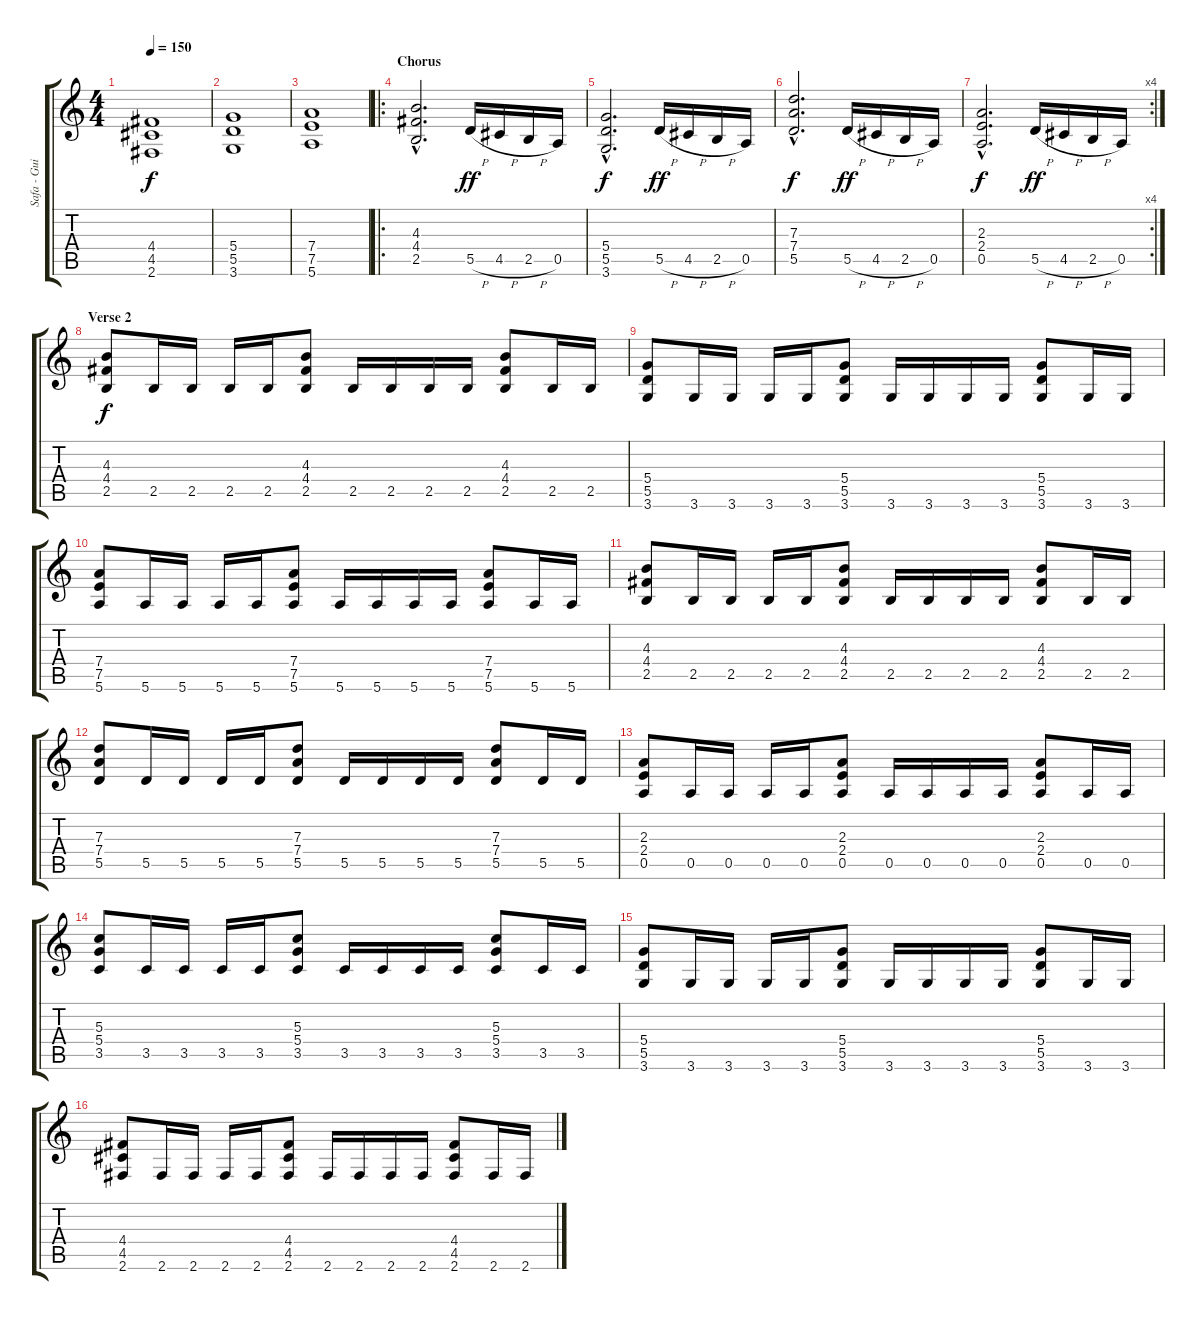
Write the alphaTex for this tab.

\track ("Safa - Guitar" "Safa - Gui") {instrument distortionguitar}
\staff {score tabs}
\tuning (E4 B3 G3 D3 A2 E2) {hide}
\ts (4 4)
\tempo 150
\clef g2
\ks c
(4.4 4.5 2.6).1{dy f} |
(5.4 5.5 3.6).1 |
(7.4 7.5 5.6).1 |
\ro
\section ("" "Chorus")
(4.3{hac} 4.4{hac} 2.5{hac}).2{d} 5.5{h}.16{dy ff} 4.5{h}.16 2.5{h}.16 0.5.16 |
(5.4{hac} 5.5{hac} 3.6{hac}).2{d dy f} 5.5{h}.16{dy ff} 4.5{h}.16 2.5{h}.16 0.5.16 |
(7.3{hac} 7.4{hac} 5.5{hac}).2{d dy f} 5.5{h}.16{dy ff} 4.5{h}.16 2.5{h}.16 0.5.16 |
\rc 4
(2.3{hac} 2.4{hac} 0.5{hac}).2{d dy f} 5.5{h}.16{dy ff} 4.5{h}.16 2.5{h}.16 0.5.16 |
\section ("" "Verse 2")
(4.3 4.4 2.5).8{dy f} 2.5.16 2.5.16 2.5.16 2.5.16 (4.3 4.4 2.5).8 2.5.16 2.5.16 2.5.16 2.5.16 (4.3 4.4 2.5).8 2.5.16 2.5.16 |
(5.4 5.5 3.6).8 3.6.16 3.6.16 3.6.16 3.6.16 (5.4 5.5 3.6).8 3.6.16 3.6.16 3.6.16 3.6.16 (5.4 5.5 3.6).8 3.6.16 3.6.16 |
(7.4 7.5 5.6).8 5.6.16 5.6.16 5.6.16 5.6.16 (7.4 7.5 5.6).8 5.6.16 5.6.16 5.6.16 5.6.16 (7.4 7.5 5.6).8 5.6.16 5.6.16 |
(4.3 4.4 2.5).8 2.5.16 2.5.16 2.5.16 2.5.16 (4.3 4.4 2.5).8 2.5.16 2.5.16 2.5.16 2.5.16 (4.3 4.4 2.5).8 2.5.16 2.5.16 |
(7.3 7.4 5.5).8 5.5.16 5.5.16 5.5.16 5.5.16 (7.3 7.4 5.5).8 5.5.16 5.5.16 5.5.16 5.5.16 (7.3 7.4 5.5).8 5.5.16 5.5.16 |
(2.3 2.4 0.5).8 0.5.16 0.5.16 0.5.16 0.5.16 (2.3 2.4 0.5).8 0.5.16 0.5.16 0.5.16 0.5.16 (2.3 2.4 0.5).8 0.5.16 0.5.16 |
(5.3 5.4 3.5).8 3.5.16 3.5.16 3.5.16 3.5.16 (5.3 5.4 3.5).8 3.5.16 3.5.16 3.5.16 3.5.16 (5.3 5.4 3.5).8 3.5.16 3.5.16 |
(5.4 5.5 3.6).8 3.6.16 3.6.16 3.6.16 3.6.16 (5.4 5.5 3.6).8 3.6.16 3.6.16 3.6.16 3.6.16 (5.4 5.5 3.6).8 3.6.16 3.6.16 |
(4.4 4.5 2.6).8 2.6.16 2.6.16 2.6.16 2.6.16 (4.4 4.5 2.6).8 2.6.16 2.6.16 2.6.16 2.6.16 (4.4 4.5 2.6).8 2.6.16 2.6.16
